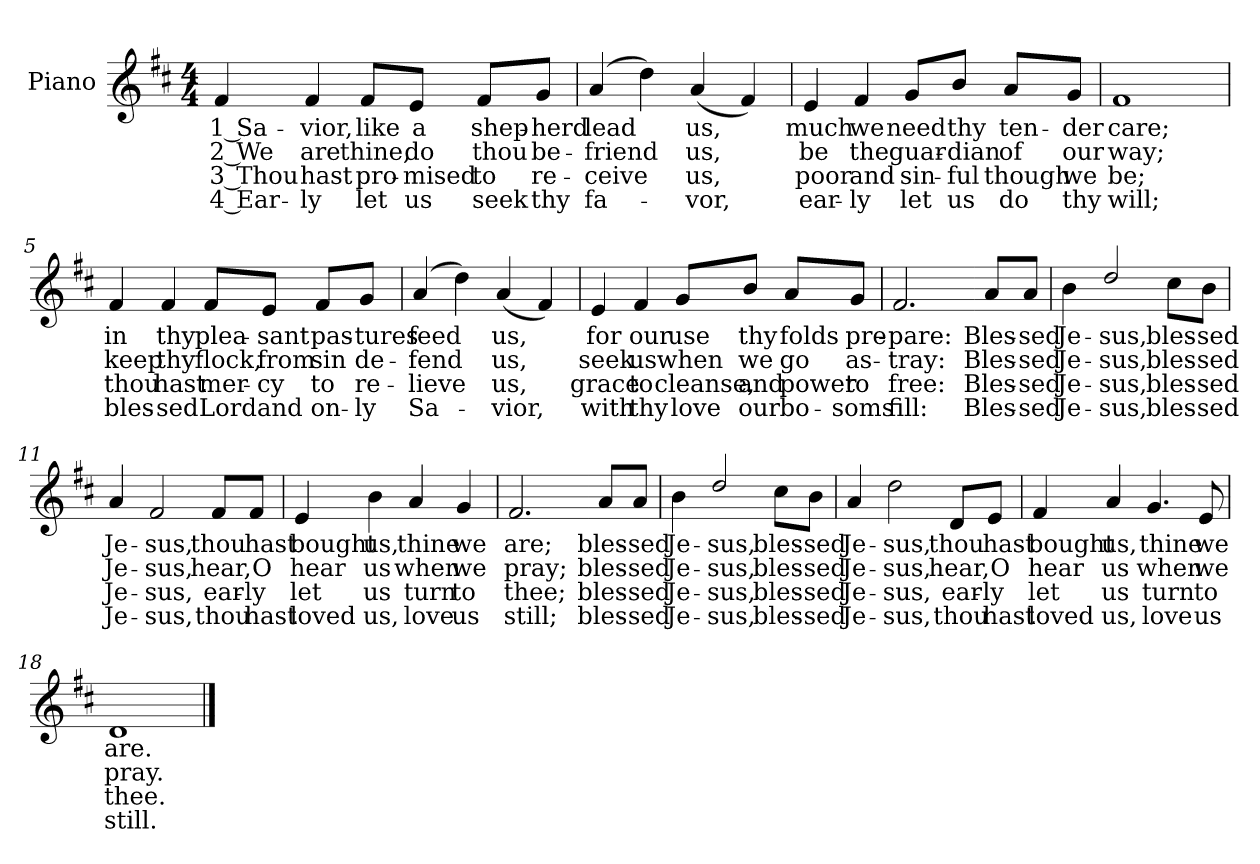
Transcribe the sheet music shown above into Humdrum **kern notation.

**kern	**text	**text	**text	**text
*part1	*part1	*part1	*part1	*part1
*staff1	*staff1	*staff1	*staff1	*staff1
*I"Piano	*	*	*	*
*I'Pno.	*	*	*	*
!!LO:PB:g=z
*clefG2	*	*	*	*
*k[f#c#]	*	*	*	*
*D:	*	*	*	*
*M4/4	*	*	*	*
=1	=1	=1	=1	=1
!	!LO:LY:b:color=#000000	!LO:LY:b:color=#000000	!LO:LY:b:color=#000000	!LO:LY:b:color=#000000
4f#i/	1 Sa-	2 We	-3 Thou	4 Ear-
!	!LO:LY:b:color=#000000	!LO:LY:b:color=#000000	!LO:LY:b:color=#000000	!LO:LY:b:color=#000000
4f#i/	-vior,	are	hast	ly
!	!LO:LY:b:color=#000000	!LO:LY:b:color=#000000	!LO:LY:b:color=#000000	!LO:LY:b:color=#000000
8f#i/L	like	thine,	pro-	-let
!	!LO:LY:b:color=#000000	!LO:LY:b:color=#000000	!LO:LY:b:color=#000000	!LO:LY:b:color=#000000
8ei/J	a	do	mised	us
!	!LO:LY:b:color=#000000	!LO:LY:b:color=#000000	!LO:LY:b:color=#000000	!LO:LY:b:color=#000000
8f#i/L	shep-	thou	to	seek
!	!LO:LY:b:color=#000000	!LO:LY:b:color=#000000	!LO:LY:b:color=#000000	!LO:LY:b:color=#000000
8gi/J	-herd	be-	re-	-thy
=2	=2	=2	=2	=2
!	!LO:LY:b:color=#000000	!LO:LY:b:color=#000000	!LO:LY:b:color=#000000	!LO:LY:b:color=#000000
(4ai/	lead	-friend	ceive	fa-
4ddi\)	.	.	.	.
!	!LO:LY:b:color=#000000	!LO:LY:b:color=#000000	!LO:LY:b:color=#000000	!LO:LY:b:color=#000000
(4ai/	us,	us,	-us,	vor,
4f#i/)	.	.	.	.
!!LO:LB:g=z
=3	=3	=3	=3	=3
!	!LO:LY:b:color=#000000	!LO:LY:b:color=#000000	!LO:LY:b:color=#000000	!LO:LY:b:color=#000000
4ei/	much	be	poor	ear-
!	!LO:LY:b:color=#000000	!LO:LY:b:color=#000000	!LO:LY:b:color=#000000	!LO:LY:b:color=#000000
4f#i/	we	the	-and	ly
!	!LO:LY:b:color=#000000	!LO:LY:b:color=#000000	!LO:LY:b:color=#000000	!LO:LY:b:color=#000000
8gi/L	need	guar-	sin-	-let
!	!LO:LY:b:color=#000000	!LO:LY:b:color=#000000	!LO:LY:b:color=#000000	!LO:LY:b:color=#000000
8bi/J	thy	-dian	ful	us
!	!LO:LY:b:color=#000000	!LO:LY:b:color=#000000	!LO:LY:b:color=#000000	!LO:LY:b:color=#000000
8ai/L	ten-	of	though	do
!	!LO:LY:b:color=#000000	!LO:LY:b:color=#000000	!LO:LY:b:color=#000000	!LO:LY:b:color=#000000
8gi/J	-der	our	we	thy
=4	=4	=4	=4	=4
!	!LO:LY:b:color=#000000	!LO:LY:b:color=#000000	!LO:LY:b:color=#000000	!LO:LY:b:color=#000000
1f#i/	care;	way;	be;	will;
=5	=5	=5	=5	=5
!	!LO:LY:b:color=#000000	!LO:LY:b:color=#000000	!LO:LY:b:color=#000000	!LO:LY:b:color=#000000
4f#i/	in	keep	thou	bles-
!	!LO:LY:b:color=#000000	!LO:LY:b:color=#000000	!LO:LY:b:color=#000000	!LO:LY:b:color=#000000
4f#i/	thy	thy	-hast	sed
!	!LO:LY:b:color=#000000	!LO:LY:b:color=#000000	!LO:LY:b:color=#000000	!LO:LY:b:color=#000000
8f#i/L	plea-	flock,	mer-	-Lord
!	!LO:LY:b:color=#000000	!LO:LY:b:color=#000000	!LO:LY:b:color=#000000	!LO:LY:b:color=#000000
8ei/J	-sant	from	cy	and
!	!LO:LY:b:color=#000000	!LO:LY:b:color=#000000	!LO:LY:b:color=#000000	!LO:LY:b:color=#000000
8f#i/L	pas-	sin	to	on-
!	!LO:LY:b:color=#000000	!LO:LY:b:color=#000000	!LO:LY:b:color=#000000	!LO:LY:b:color=#000000
8gi/J	-tures	de-	-re-	-ly
!!LO:LB:g=z
=6	=6	=6	=6	=6
!	!LO:LY:b:color=#000000	!LO:LY:b:color=#000000	!LO:LY:b:color=#000000	!LO:LY:b:color=#000000
(4ai/	feed	-fend	lieve	Sa-
4ddi\)	.	.	.	.
!	!LO:LY:b:color=#000000	!LO:LY:b:color=#000000	!LO:LY:b:color=#000000	!LO:LY:b:color=#000000
(4ai/	us,	us,	-us,	vior,
4f#i/)	.	.	.	.
=7	=7	=7	=7	=7
!	!LO:LY:b:color=#000000	!LO:LY:b:color=#000000	!LO:LY:b:color=#000000	!LO:LY:b:color=#000000
4ei/	for	seek	grace	with
!	!LO:LY:b:color=#000000	!LO:LY:b:color=#000000	!LO:LY:b:color=#000000	!LO:LY:b:color=#000000
4f#i/	our	us	to	thy
!	!LO:LY:b:color=#000000	!LO:LY:b:color=#000000	!LO:LY:b:color=#000000	!LO:LY:b:color=#000000
8gi/L	use	when	cleanse,	love
!	!LO:LY:b:color=#000000	!LO:LY:b:color=#000000	!LO:LY:b:color=#000000	!LO:LY:b:color=#000000
8bi/J	thy	we	and	our
!	!LO:LY:b:color=#000000	!LO:LY:b:color=#000000	!LO:LY:b:color=#000000	!LO:LY:b:color=#000000
8ai/L	folds	go	power	bo-
!	!LO:LY:b:color=#000000	!LO:LY:b:color=#000000	!LO:LY:b:color=#000000	!LO:LY:b:color=#000000
8gi/J	pre-	as-	-to	soms
=8	=8	=8	=8	=8
!	!LO:LY:b:color=#000000	!LO:LY:b:color=#000000	!LO:LY:b:color=#000000	!LO:LY:b:color=#000000
2.f#i/	-pare:	-tray:	free:	fill:
=9-	=9-	=9-	=9-	=9-
!	!LO:LY:b:color=#000000	!LO:LY:b:color=#000000	!LO:LY:b:color=#000000	!LO:LY:b:color=#000000
8ai/L	Bles-	Bles-	Bles-	-Bles-
!	!LO:LY:b:color=#000000	!LO:LY:b:color=#000000	!LO:LY:b:color=#000000	!LO:LY:b:color=#000000
8ai/J	-sed	-sed	-sed	sed
!!LO:LB:g=z
=10	=10	=10	=10	=10
!	!LO:LY:b:color=#000000	!LO:LY:b:color=#000000	!LO:LY:b:color=#000000	!LO:LY:b:color=#000000
4bi\	Je-	Je-	Je-	-Je-
!	!LO:LY:b:color=#000000	!LO:LY:b:color=#000000	!LO:LY:b:color=#000000	!LO:LY:b:color=#000000
2ddi/	-sus,	-sus,	-sus,	sus,
!	!LO:LY:b:color=#000000	!LO:LY:b:color=#000000	!LO:LY:b:color=#000000	!LO:LY:b:color=#000000
8cc#i\L	bles-	bles-	bles-	-bles-
!	!LO:LY:b:color=#000000	!LO:LY:b:color=#000000	!LO:LY:b:color=#000000	!LO:LY:b:color=#000000
8bi\J	-sed	-sed	-sed	sed
=11	=11	=11	=11	=11
!	!LO:LY:b:color=#000000	!LO:LY:b:color=#000000	!LO:LY:b:color=#000000	!LO:LY:b:color=#000000
4ai/	Je-	Je-	Je-	-Je-
!	!LO:LY:b:color=#000000	!LO:LY:b:color=#000000	!LO:LY:b:color=#000000	!LO:LY:b:color=#000000
2f#i/	-sus,	-sus,	-sus,	sus,
!	!LO:LY:b:color=#000000	!LO:LY:b:color=#000000	!LO:LY:b:color=#000000	!LO:LY:b:color=#000000
8f#i/L	thou	hear,	ear-	-thou
!	!LO:LY:b:color=#000000	!LO:LY:b:color=#000000	!LO:LY:b:color=#000000	!LO:LY:b:color=#000000
8f#i/J	hast	O	ly	hast
=12	=12	=12	=12	=12
!	!LO:LY:b:color=#000000	!LO:LY:b:color=#000000	!LO:LY:b:color=#000000	!LO:LY:b:color=#000000
4ei/	bought	hear	let	loved
!	!LO:LY:b:color=#000000	!LO:LY:b:color=#000000	!LO:LY:b:color=#000000	!LO:LY:b:color=#000000
4bi\	us,	us	us	us,
!	!LO:LY:b:color=#000000	!LO:LY:b:color=#000000	!LO:LY:b:color=#000000	!LO:LY:b:color=#000000
4ai/	thine	when	turn	love
!	!LO:LY:b:color=#000000	!LO:LY:b:color=#000000	!LO:LY:b:color=#000000	!LO:LY:b:color=#000000
4gi/	we	we	to	us
=13	=13	=13	=13	=13
!	!LO:LY:b:color=#000000	!LO:LY:b:color=#000000	!LO:LY:b:color=#000000	!LO:LY:b:color=#000000
2.f#i/	are;	pray;	thee;	still;
!!LO:LB:g=z
=14-	=14-	=14-	=14-	=14-
!	!LO:LY:b:color=#000000	!LO:LY:b:color=#000000	!LO:LY:b:color=#000000	!LO:LY:b:color=#000000
8ai/L	bles-	bles-	bles-	-bles-
!	!LO:LY:b:color=#000000	!LO:LY:b:color=#000000	!LO:LY:b:color=#000000	!LO:LY:b:color=#000000
8ai/J	-sed	-sed	-sed	sed
=15	=15	=15	=15	=15
!	!LO:LY:b:color=#000000	!LO:LY:b:color=#000000	!LO:LY:b:color=#000000	!LO:LY:b:color=#000000
4bi\	Je-	Je-	Je-	-Je-
!	!LO:LY:b:color=#000000	!LO:LY:b:color=#000000	!LO:LY:b:color=#000000	!LO:LY:b:color=#000000
2ddi/	-sus,	-sus,	-sus,	sus,
!	!LO:LY:b:color=#000000	!LO:LY:b:color=#000000	!LO:LY:b:color=#000000	!LO:LY:b:color=#000000
8cc#i\L	bles-	bles-	bles-	-bles-
!	!LO:LY:b:color=#000000	!LO:LY:b:color=#000000	!LO:LY:b:color=#000000	!LO:LY:b:color=#000000
8bi\J	-sed	-sed	-sed	sed
=16	=16	=16	=16	=16
!	!LO:LY:b:color=#000000	!LO:LY:b:color=#000000	!LO:LY:b:color=#000000	!LO:LY:b:color=#000000
4ai/	Je-	Je-	Je-	-Je-
!	!LO:LY:b:color=#000000	!LO:LY:b:color=#000000	!LO:LY:b:color=#000000	!LO:LY:b:color=#000000
2ddi\	-sus,	-sus,	-sus,	sus,
!	!LO:LY:b:color=#000000	!LO:LY:b:color=#000000	!LO:LY:b:color=#000000	!LO:LY:b:color=#000000
8di/L	thou	hear,	ear-	-thou
!	!LO:LY:b:color=#000000	!LO:LY:b:color=#000000	!LO:LY:b:color=#000000	!LO:LY:b:color=#000000
8ei/J	hast	O	ly	hast
!!LO:LB:g=z
=17	=17	=17	=17	=17
!	!LO:LY:b:color=#000000	!LO:LY:b:color=#000000	!LO:LY:b:color=#000000	!LO:LY:b:color=#000000
4f#i/	bought	hear	let	loved
!	!LO:LY:b:color=#000000	!LO:LY:b:color=#000000	!LO:LY:b:color=#000000	!LO:LY:b:color=#000000
4ai/	us,	us	us	us,
!	!LO:LY:b:color=#000000	!LO:LY:b:color=#000000	!LO:LY:b:color=#000000	!LO:LY:b:color=#000000
4.gi/	thine	when	turn	love
!	!LO:LY:b:color=#000000	!LO:LY:b:color=#000000	!LO:LY:b:color=#000000	!LO:LY:b:color=#000000
8ei/L	we	we	to	us
=18	=18	=18	=18	=18
!	!LO:LY:b:color=#000000	!LO:LY:b:color=#000000	!LO:LY:b:color=#000000	!LO:LY:b:color=#000000
1di/	are.	pray.	thee.	still.
==	==	==	==	==
*-	*-	*-	*-	*-
